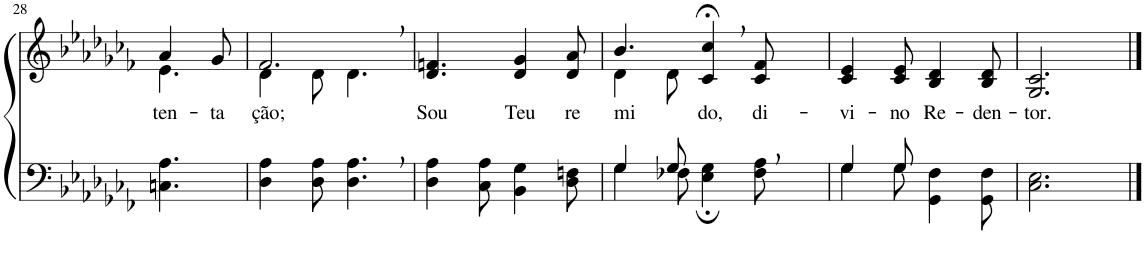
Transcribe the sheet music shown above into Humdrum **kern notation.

**kern	**kern	**text
*part2	*part1	*part1
*staff2	*staff1	*staff1
*I"Parte III e IV	*I"Parte I e II	*
!!LO:PB:g=z
*clefF4	*clefG2	*
*Trd-1c-2	*Trd-1c-2	*
*k[b-e-a-d-g-c-f-]	*k[b-e-a-d-g-c-f-]	*
*M6/8	*M6/8	*
=28	=28	=28
*	*^	*
!	!	!	!LO:LY:b
4.Cn\ 4.A-\	4a-/	4.e-\	ten-
!	!	!	!LO:LY:b
.	8g-/	.	-ta-
=29	=29	=29	=29
!	!	!	!LO:LY:b
4D-\ 4A-\	2.f-,/	4d-\	-ção;
8D-\ 8A-\	.	8d-\	.
4.D-\, 4.A-\,	.	4.d-\	.
=30	=30	=30	=30
!	!	!	!LO:LY:b
*	*v	*v	*
4D-\ 4A-\	4.d-/ 4.fn/	Sou
8C-\ 8A-\	.	.
!	!	!LO:LY:b
4BB-\ 4G-\	4d-/ 4g-/	Teu
!	!	!LO:LY:b
8D-\ 8Fn\	8d-/ 8a-/	re-
=31	=31	=31
*^	*^	*
!	!	!	!	!LO:LY:b
4G-/	4G-\	4.b-/	4d-\	-mi-
8G-/	8F-X\	.	8d-\	.
!	!	!	!	!LO:LY:b
4.ryy	4E-\; 4G-\;	4c-/;<, 4cc-/;<,	4.ryy	-do,
!	!	!	!	!LO:LY:b
.	8F-\ 8A-\	8c-/ 8f-/	.	di-
*	*	*v	*v	*
=32	=32	=32	=32
!	!	!	!LO:LY:b
4G-/	4G-\	4c-/ 4e-/	-vi-
!	!	!	!LO:LY:b
8G-/	8G-\	8c-/ 8e-/	-no
!	!	!	!LO:LY:b
4.ryy	4GG-\ 4F-\	4B-/ 4d-/	Re-
!	!	!	!LO:LY:b
.	8GG-\ 8F-\	8B-/ 8d-/	-den-
=33	=33	=33	=33
!	!	!	!LO:LY:b
*v	*v	*	*
2.C-\ 2.E-\	2.G-/ 2.c-/	-tor.
==	==	==
*-	*-	*-
